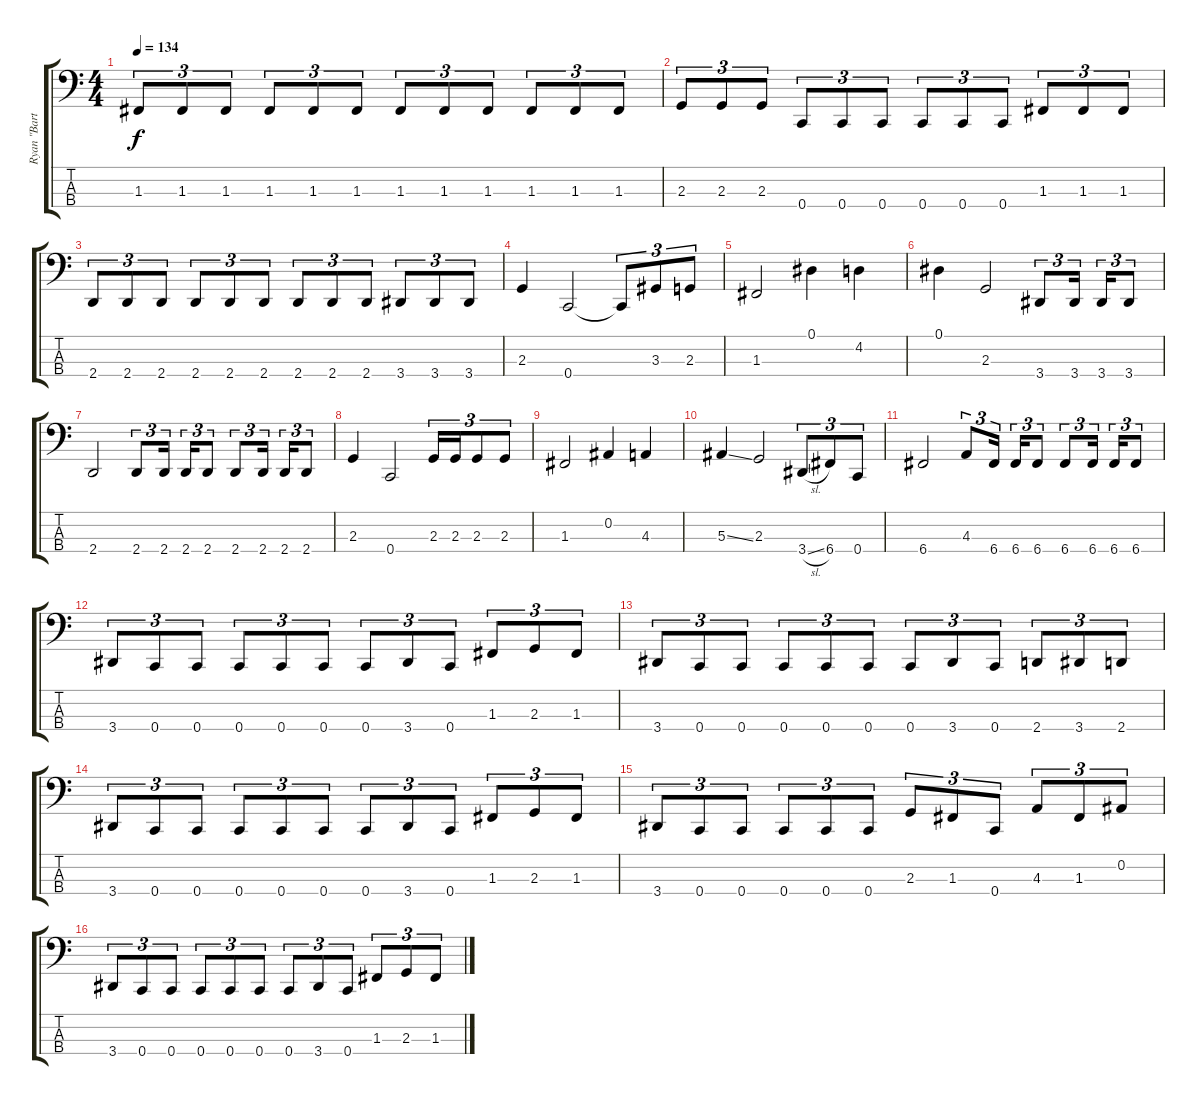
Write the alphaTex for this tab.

\track ("Ryan \"Bart\" Williams [Bass (Since 2007)]" "Ryan \"Bart") {instrument electricbassfinger}
\staff {score tabs}
\tuning (Eb2 Bb1 F1 C1) {hide}
\ts (4 4)
\tempo 134
\clef f4
\ks c
1.3.8{tu (3 2) dy f} 1.3.8{tu (3 2)} 1.3.8{tu (3 2)} 1.3.8{tu (3 2)} 1.3.8{tu (3 2)} 1.3.8{tu (3 2)} 1.3.8{tu (3 2)} 1.3.8{tu (3 2)} 1.3.8{tu (3 2)} 1.3.8{tu (3 2)} 1.3.8{tu (3 2)} 1.3.8{tu (3 2)} |
2.3.8{tu (3 2)} 2.3.8{tu (3 2)} 2.3.8{tu (3 2)} 0.4.8{tu (3 2)} 0.4.8{tu (3 2)} 0.4.8{tu (3 2)} 0.4.8{tu (3 2)} 0.4.8{tu (3 2)} 0.4.8{tu (3 2)} 1.3.8{tu (3 2)} 1.3.8{tu (3 2)} 1.3.8{tu (3 2)} |
2.4.8{tu (3 2)} 2.4.8{tu (3 2)} 2.4.8{tu (3 2)} 2.4.8{tu (3 2)} 2.4.8{tu (3 2)} 2.4.8{tu (3 2)} 2.4.8{tu (3 2)} 2.4.8{tu (3 2)} 2.4.8{tu (3 2)} 3.4.8{tu (3 2)} 3.4.8{tu (3 2)} 3.4.8{tu (3 2)} |
2.3.4 0.4.2 0.4{t}.8{tu (3 2)} 3.3.8{tu (3 2)} 2.3.8{tu (3 2)} |
1.3.2 0.1.4 4.2.4 |
0.1.4 2.3.2 3.4.8{tu (3 2)} 3.4.16{tu (3 2)} 3.4.16{tu (3 2)} 3.4.8{tu (3 2)} |
2.4.2 2.4.8{tu (3 2)} 2.4.16{tu (3 2)} 2.4.16{tu (3 2)} 2.4.8{tu (3 2)} 2.4.8{tu (3 2)} 2.4.16{tu (3 2)} 2.4.16{tu (3 2)} 2.4.8{tu (3 2)} |
2.3.4 0.4.2 2.3.16{tu (3 2)} 2.3.16{tu (3 2)} 2.3.8{tu (3 2)} 2.3.8{tu (3 2)} |
1.3.2 0.2.4 4.3.4 |
5.3{ss}.4 2.3.2 3.4{sl}.8{tu (3 2)} 6.4.8{tu (3 2)} 0.4.8{tu (3 2)} |
6.4.2 4.3.8{tu (3 2)} 6.4.16{tu (3 2)} 6.4.16{tu (3 2)} 6.4.8{tu (3 2)} 6.4.8{tu (3 2)} 6.4.16{tu (3 2)} 6.4.16{tu (3 2)} 6.4.8{tu (3 2)} |
3.4.8{tu (3 2)} 0.4.8{tu (3 2)} 0.4.8{tu (3 2)} 0.4.8{tu (3 2)} 0.4.8{tu (3 2)} 0.4.8{tu (3 2)} 0.4.8{tu (3 2)} 3.4.8{tu (3 2)} 0.4.8{tu (3 2)} 1.3.8{tu (3 2)} 2.3.8{tu (3 2)} 1.3.8{tu (3 2)} |
3.4.8{tu (3 2)} 0.4.8{tu (3 2)} 0.4.8{tu (3 2)} 0.4.8{tu (3 2)} 0.4.8{tu (3 2)} 0.4.8{tu (3 2)} 0.4.8{tu (3 2)} 3.4.8{tu (3 2)} 0.4.8{tu (3 2)} 2.4.8{tu (3 2)} 3.4.8{tu (3 2)} 2.4.8{tu (3 2)} |
3.4.8{tu (3 2)} 0.4.8{tu (3 2)} 0.4.8{tu (3 2)} 0.4.8{tu (3 2)} 0.4.8{tu (3 2)} 0.4.8{tu (3 2)} 0.4.8{tu (3 2)} 3.4.8{tu (3 2)} 0.4.8{tu (3 2)} 1.3.8{tu (3 2)} 2.3.8{tu (3 2)} 1.3.8{tu (3 2)} |
3.4.8{tu (3 2)} 0.4.8{tu (3 2)} 0.4.8{tu (3 2)} 0.4.8{tu (3 2)} 0.4.8{tu (3 2)} 0.4.8{tu (3 2)} 2.3.8{tu (3 2)} 1.3.8{tu (3 2)} 0.4.8{tu (3 2)} 4.3.8{tu (3 2)} 1.3.8{tu (3 2)} 0.2.8{tu (3 2)} |
3.4.8{tu (3 2)} 0.4.8{tu (3 2)} 0.4.8{tu (3 2)} 0.4.8{tu (3 2)} 0.4.8{tu (3 2)} 0.4.8{tu (3 2)} 0.4.8{tu (3 2)} 3.4.8{tu (3 2)} 0.4.8{tu (3 2)} 1.3.8{tu (3 2)} 2.3.8{tu (3 2)} 1.3.8{tu (3 2)}
